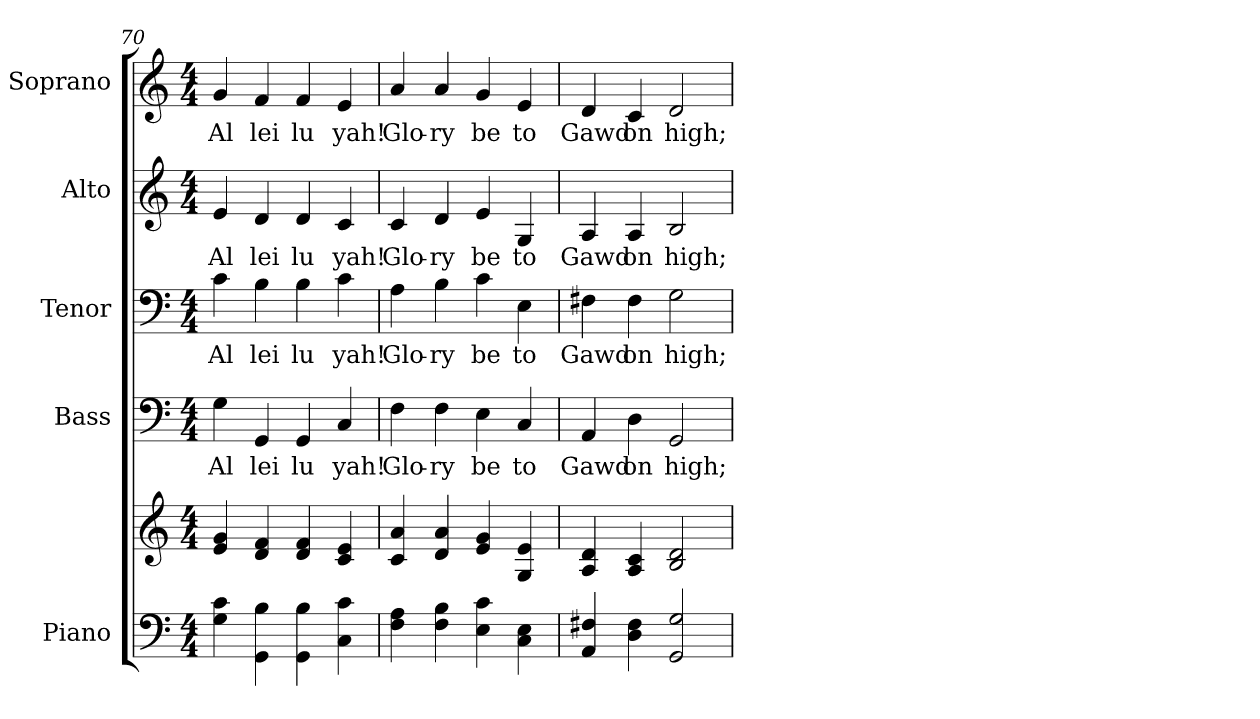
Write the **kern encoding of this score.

**kern	**kern	**kern	**text	**kern	**text	**kern	**text	**kern	**text
*part5	*part5	*part4	*part4	*part3	*part3	*part2	*part2	*part1	*part1
*staff6	*staff5	*staff4	*staff4	*staff3	*staff3	*staff2	*staff2	*staff1	*staff1
*I"Piano	*	*I"Bass	*	*I"Tenor	*	*I"Alto	*	*I"Soprano	*
*I'Pno.	*	*I'B.	*	*I'T.	*	*I'A.	*	*I'S.	*
*clefF4	*clefG2	*clefF4	*	*clefF4	*	*clefG2	*	*clefG2	*
*k[]	*k[]	*k[]	*	*k[]	*	*k[]	*	*k[]	*
*C:	*C:	*C:	*	*C:	*	*C:	*	*C:	*
*M4/4	*M4/4	*M4/4	*	*M4/4	*	*M4/4	*	*M4/4	*
=70	=70	=70	=70	=70	=70	=70	=70	=70	=70
!	!	!	!LO:LY:b:color=#000000	!	!	!	!	!	!
!	!	!	!	!	!LO:LY:b:color=#000000	!	!	!	!
!	!	!	!	!	!	!	!LO:LY:b:color=#000000	!	!
!	!	!	!	!	!	!	!	!	!LO:LY:b:color=#000000
4Gi\ 4ci	4ei/ 4gi	4Gi\	Al	4ci\	Al	4ei/	Al	4gi/	Al
!	!	!	!LO:LY:b:color=#000000	!	!	!	!	!	!
!	!	!	!	!	!LO:LY:b:color=#000000	!	!	!	!
!	!	!	!	!	!	!	!LO:LY:b:color=#000000	!	!
!	!	!	!	!	!	!	!	!	!LO:LY:b:color=#000000
4GGi\ 4Bi	4di/ 4fi	4GGi/	lei	4Bi\	lei	4di/	lei	4fi/	lei
!	!	!	!LO:LY:b:color=#000000	!	!	!	!	!	!
!	!	!	!	!	!LO:LY:b:color=#000000	!	!	!	!
!	!	!	!	!	!	!	!LO:LY:b:color=#000000	!	!
!	!	!	!	!	!	!	!	!	!LO:LY:b:color=#000000
4GGi\ 4Bi	4di/ 4fi	4GGi/	lu	4Bi\	lu	4di/	lu	4fi/	lu
!	!	!	!LO:LY:b:color=#000000	!	!	!	!	!	!
!	!	!	!	!	!LO:LY:b:color=#000000	!	!	!	!
!	!	!	!	!	!	!	!LO:LY:b:color=#000000	!	!
!	!	!	!	!	!	!	!	!	!LO:LY:b:color=#000000
4Ci\ 4ci	4ci/ 4ei	4Ci/	yah!	4ci\	yah!	4ci/	yah!	4ei/	yah!
!!LO:PB:g=z
=71	=71	=71	=71	=71	=71	=71	=71	=71	=71
!	!	!	!LO:LY:b:color=#000000	!	!	!	!	!	!
!	!	!	!	!	!LO:LY:b:color=#000000	!	!	!	!
!	!	!	!	!	!	!	!LO:LY:b:color=#000000	!	!
!	!	!	!	!	!	!	!	!	!LO:LY:b:color=#000000
4Fi\ 4Ai	4ci/ 4ai	4Fi\	Glo-	4Ai\	Glo-	4ci/	Glo-	4ai/	Glo-
!	!	!	!LO:LY:b:color=#000000	!	!	!	!	!	!
!	!	!	!	!	!LO:LY:b:color=#000000	!	!	!	!
!	!	!	!	!	!	!	!LO:LY:b:color=#000000	!	!
!	!	!	!	!	!	!	!	!	!LO:LY:b:color=#000000
4Fi\ 4Bi	4di/ 4ai	4Fi\	-ry	4Bi\	-ry	4di/	-ry	4ai/	-ry
!	!	!	!LO:LY:b:color=#000000	!	!	!	!	!	!
!	!	!	!	!	!LO:LY:b:color=#000000	!	!	!	!
!	!	!	!	!	!	!	!LO:LY:b:color=#000000	!	!
!	!	!	!	!	!	!	!	!	!LO:LY:b:color=#000000
4Ei\ 4ci	4ei/ 4gi	4Ei\	be	4ci\	be	4ei/	be	4gi/	be
!	!	!	!LO:LY:b:color=#000000	!	!	!	!	!	!
!	!	!	!	!	!LO:LY:b:color=#000000	!	!	!	!
!	!	!	!	!	!	!	!LO:LY:b:color=#000000	!	!
!	!	!	!	!	!	!	!	!	!LO:LY:b:color=#000000
4Ci\ 4Ei	4Gi/ 4ei	4Ci/	to	4Ei\	to	4Gi/	to	4ei/	to
=72	=72	=72	=72	=72	=72	=72	=72	=72	=72
!	!	!	!LO:LY:b:color=#000000	!	!	!	!	!	!
!	!	!	!	!	!LO:LY:b:color=#000000	!	!	!	!
!	!	!	!	!	!	!	!LO:LY:b:color=#000000	!	!
!	!	!	!	!	!	!	!	!	!LO:LY:b:color=#000000
4AAi/ 4F#Xi	4Ai/ 4di	4AAi/	Gawd	4F#Xi\	Gawd	4Ai/	Gawd	4di/	Gawd
!	!	!	!LO:LY:b:color=#000000	!	!	!	!	!	!
!	!	!	!	!	!LO:LY:b:color=#000000	!	!	!	!
!	!	!	!	!	!	!	!LO:LY:b:color=#000000	!	!
!	!	!	!	!	!	!	!	!	!LO:LY:b:color=#000000
4Di\ 4F#i	4Ai/ 4ci	4Di\	on	4F#i\	on	4Ai/	on	4ci/	on
!	!	!	!LO:LY:b:color=#000000	!	!	!	!	!	!
!	!	!	!	!	!LO:LY:b:color=#000000	!	!	!	!
!	!	!	!	!	!	!	!LO:LY:b:color=#000000	!	!
!	!	!	!	!	!	!	!	!	!LO:LY:b:color=#000000
2GGi/ 2Gi	2Bi/ 2di	2GGi/	high;	2Gi\	high;	2Bi/	high;	2di/	high;
=	=	=	=	=	=	=	=	=	=
*-	*-	*-	*-	*-	*-	*-	*-	*-	*-
